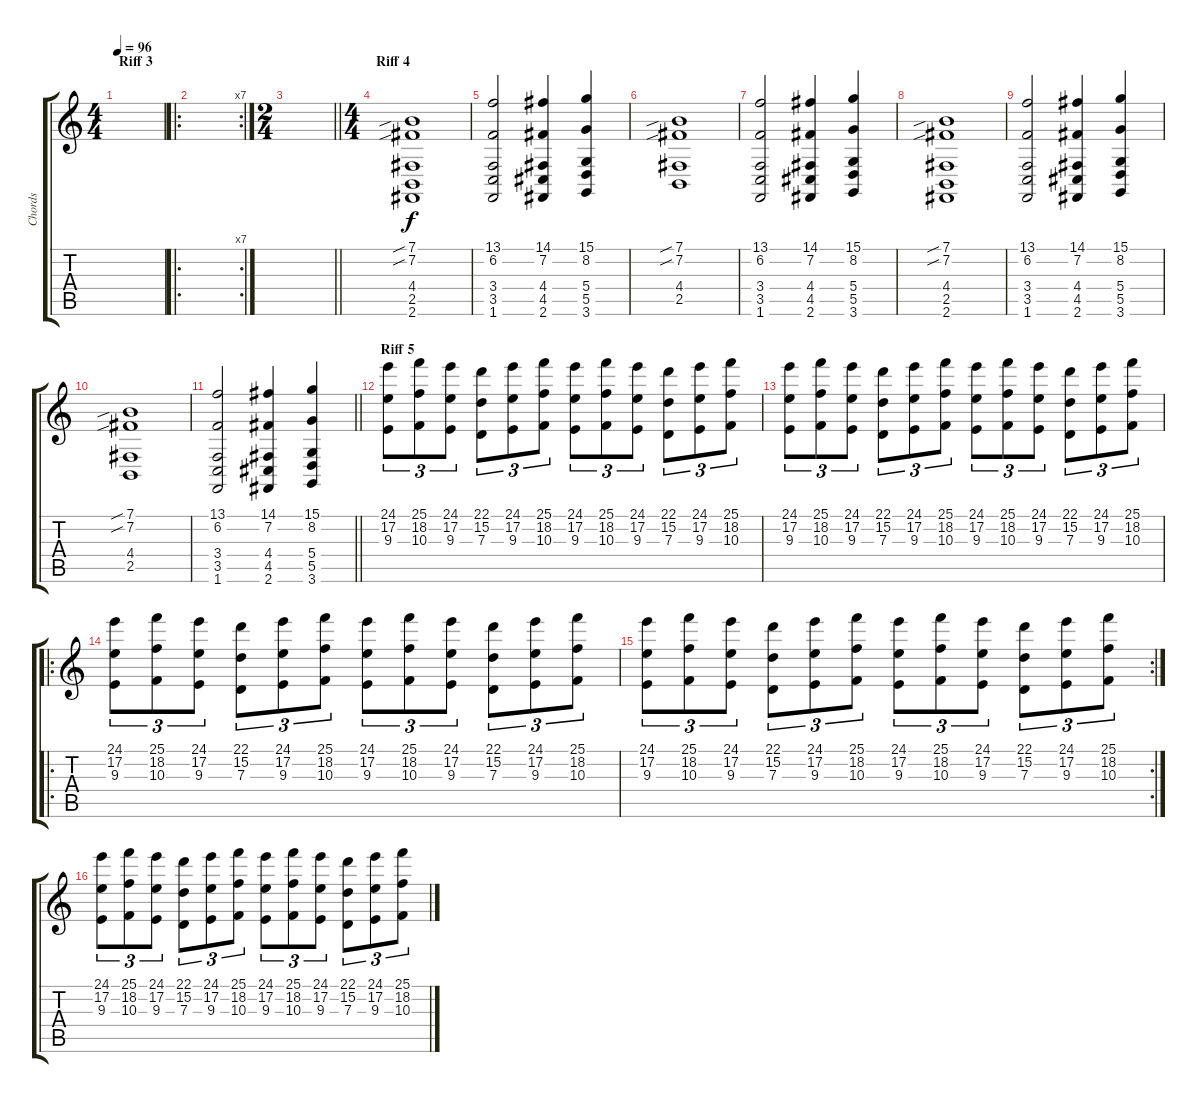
\track ("Chords" "Chords") {instrument pad3polysynth}
\staff {score tabs}
\tuning (E4 B3 G3 D3 A2 E2) {hide}
\ts (4 4)
\section ("" "Riff 3")
\tempo 96
\clef g2
\ks c
|
\ro
\rc 7
|
\ts (2 4)
\barLineRight lightlight
|
\ts (4 4)
\section ("" "Riff 4")
(7.1{sib} 7.2{sib} 4.4 2.5 2.6).1 |
(13.1 6.2 3.4 3.5 1.6).2 (14.1 7.2 4.4 4.5 2.6).4 (15.1 8.2 5.4 5.5 3.6).4 |
(7.1{sib} 7.2{sib} 4.4 2.5).1 |
(13.1 6.2 3.4 3.5 1.6).2 (14.1 7.2 4.4 4.5 2.6).4 (15.1 8.2 5.4 5.5 3.6).4 |
(7.1{sib} 7.2{sib} 4.4 2.5 2.6).1 |
(13.1 6.2 3.4 3.5 1.6).2 (14.1 7.2 4.4 4.5 2.6).4 (15.1 8.2 5.4 5.5 3.6).4 |
(7.1{sib} 7.2{sib} 4.4 2.5).1 |
\barLineRight lightlight
(13.1 6.2 3.4 3.5 1.6).2 (14.1 7.2 4.4 4.5 2.6).4 (15.1 8.2 5.4 5.5 3.6).4 |
\section ("" "Riff 5")
(24.1 17.2 9.3).8{tu (3 2) volume 12 instrument churchorgan} (25.1 18.2 10.3).8{tu (3 2)} (24.1 17.2 9.3).8{tu (3 2)} (22.1 15.2 7.3).8{tu (3 2)} (24.1 17.2 9.3).8{tu (3 2)} (25.1 18.2 10.3).8{tu (3 2)} (24.1 17.2 9.3).8{tu (3 2)} (25.1 18.2 10.3).8{tu (3 2)} (24.1 17.2 9.3).8{tu (3 2)} (22.1 15.2 7.3).8{tu (3 2)} (24.1 17.2 9.3).8{tu (3 2)} (25.1 18.2 10.3).8{tu (3 2)} |
(24.1 17.2 9.3).8{tu (3 2)} (25.1 18.2 10.3).8{tu (3 2)} (24.1 17.2 9.3).8{tu (3 2)} (22.1 15.2 7.3).8{tu (3 2)} (24.1 17.2 9.3).8{tu (3 2)} (25.1 18.2 10.3).8{tu (3 2)} (24.1 17.2 9.3).8{tu (3 2)} (25.1 18.2 10.3).8{tu (3 2)} (24.1 17.2 9.3).8{tu (3 2)} (22.1 15.2 7.3).8{tu (3 2)} (24.1 17.2 9.3).8{tu (3 2)} (25.1 18.2 10.3).8{tu (3 2)} |
\ro
(24.1 17.2 9.3).8{tu (3 2) volume 12 instrument churchorgan} (25.1 18.2 10.3).8{tu (3 2)} (24.1 17.2 9.3).8{tu (3 2)} (22.1 15.2 7.3).8{tu (3 2)} (24.1 17.2 9.3).8{tu (3 2)} (25.1 18.2 10.3).8{tu (3 2)} (24.1 17.2 9.3).8{tu (3 2)} (25.1 18.2 10.3).8{tu (3 2)} (24.1 17.2 9.3).8{tu (3 2)} (22.1 15.2 7.3).8{tu (3 2)} (24.1 17.2 9.3).8{tu (3 2)} (25.1 18.2 10.3).8{tu (3 2)} |
\rc 2
(24.1 17.2 9.3).8{tu (3 2)} (25.1 18.2 10.3).8{tu (3 2)} (24.1 17.2 9.3).8{tu (3 2)} (22.1 15.2 7.3).8{tu (3 2)} (24.1 17.2 9.3).8{tu (3 2)} (25.1 18.2 10.3).8{tu (3 2)} (24.1 17.2 9.3).8{tu (3 2)} (25.1 18.2 10.3).8{tu (3 2)} (24.1 17.2 9.3).8{tu (3 2)} (22.1 15.2 7.3).8{tu (3 2)} (24.1 17.2 9.3).8{tu (3 2)} (25.1 18.2 10.3).8{tu (3 2)} |
(24.1 17.2 9.3).8{tu (3 2) volume 12 instrument churchorgan} (25.1 18.2 10.3).8{tu (3 2)} (24.1 17.2 9.3).8{tu (3 2)} (22.1 15.2 7.3).8{tu (3 2)} (24.1 17.2 9.3).8{tu (3 2)} (25.1 18.2 10.3).8{tu (3 2)} (24.1 17.2 9.3).8{tu (3 2)} (25.1 18.2 10.3).8{tu (3 2)} (24.1 17.2 9.3).8{tu (3 2)} (22.1 15.2 7.3).8{tu (3 2)} (24.1 17.2 9.3).8{tu (3 2)} (25.1 18.2 10.3).8{tu (3 2)}
